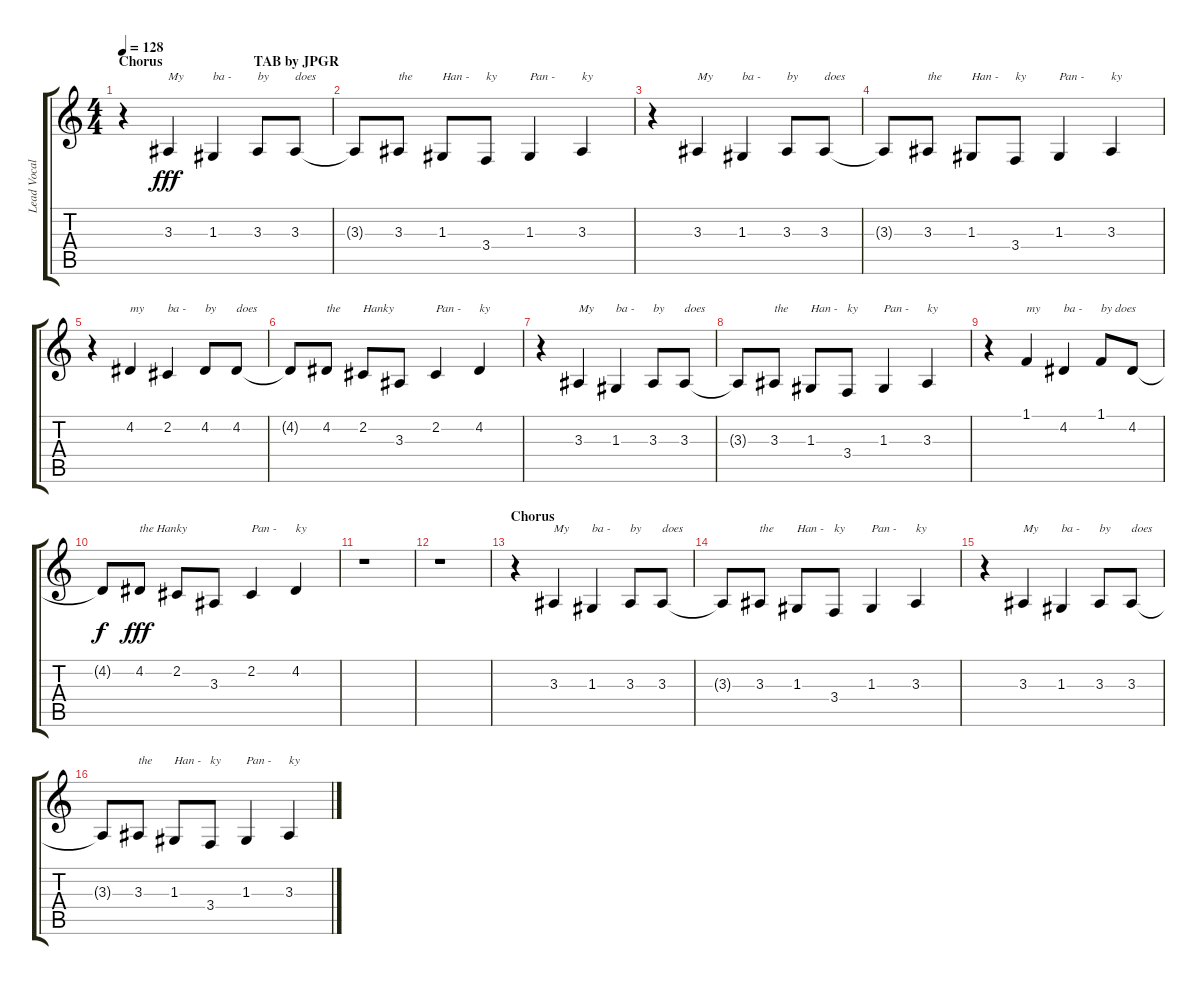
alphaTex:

\track ("Lead Vocal" "Lead Vocal") {instrument altosax}
\staff {score tabs}
\tuning (E4 B3 G3 D3 A2 E2) {hide}
\ts (4 4)
\section ("" "Chorus                          TAB by JPGR")
\tempo 128
\clef g2
\ks c
r.4{dy fff instrument altosax} 3.3.4{txt "My"} 1.3.4{txt "ba -"} 3.3.8{txt "by"} 3.3.8{txt "does"} |
3.3{t}.8 3.3.8{txt "the"} 1.3.8{txt "Han -"} 3.4.8{txt "ky"} 1.3.4{txt "Pan -"} 3.3.4{txt "ky"} |
r.4 3.3.4{txt "My"} 1.3.4{txt "ba -"} 3.3.8{txt "by"} 3.3.8{txt "does"} |
3.3{t}.8 3.3.8{txt "the"} 1.3.8{txt "Han -"} 3.4.8{txt "ky"} 1.3.4{txt "Pan -"} 3.3.4{txt "ky"} |
r.4 4.2.4{txt "my"} 2.2.4{txt "ba -"} 4.2.8{txt "by"} 4.2.8{txt "does"} |
4.2{t}.8 4.2.8{txt "the"} 2.2.8{txt "Hanky"} 3.3.8 2.2.4{txt "Pan -"} 4.2.4{txt "ky"} |
r.4 3.3.4{txt "My"} 1.3.4{txt "ba -"} 3.3.8{txt "by"} 3.3.8{txt "does"} |
3.3{t}.8 3.3.8{txt "the"} 1.3.8{txt "Han -"} 3.4.8{txt "ky"} 1.3.4{txt "Pan -"} 3.3.4{txt "ky"} |
r.4 1.1.4{txt "my"} 4.2.4{txt "ba -"} 1.1.8{txt "by does"} 4.2.8 |
4.2{t}.8{dy f} 4.2.8{txt "the Hanky" dy fff} 2.2.8 3.3.8 2.2.4{txt "Pan -"} 4.2.4{txt "ky"} |
r.1 |
r.1 |
\section ("" "Chorus")
r.4 3.3.4{txt "My"} 1.3.4{txt "ba -"} 3.3.8{txt "by"} 3.3.8{txt "does"} |
3.3{t}.8 3.3.8{txt "the"} 1.3.8{txt "Han -"} 3.4.8{txt "ky"} 1.3.4{txt "Pan -"} 3.3.4{txt "ky"} |
r.4 3.3.4{txt "My"} 1.3.4{txt "ba -"} 3.3.8{txt "by"} 3.3.8{txt "does"} |
3.3{t}.8 3.3.8{txt "the"} 1.3.8{txt "Han -"} 3.4.8{txt "ky"} 1.3.4{txt "Pan -"} 3.3.4{txt "ky"}
